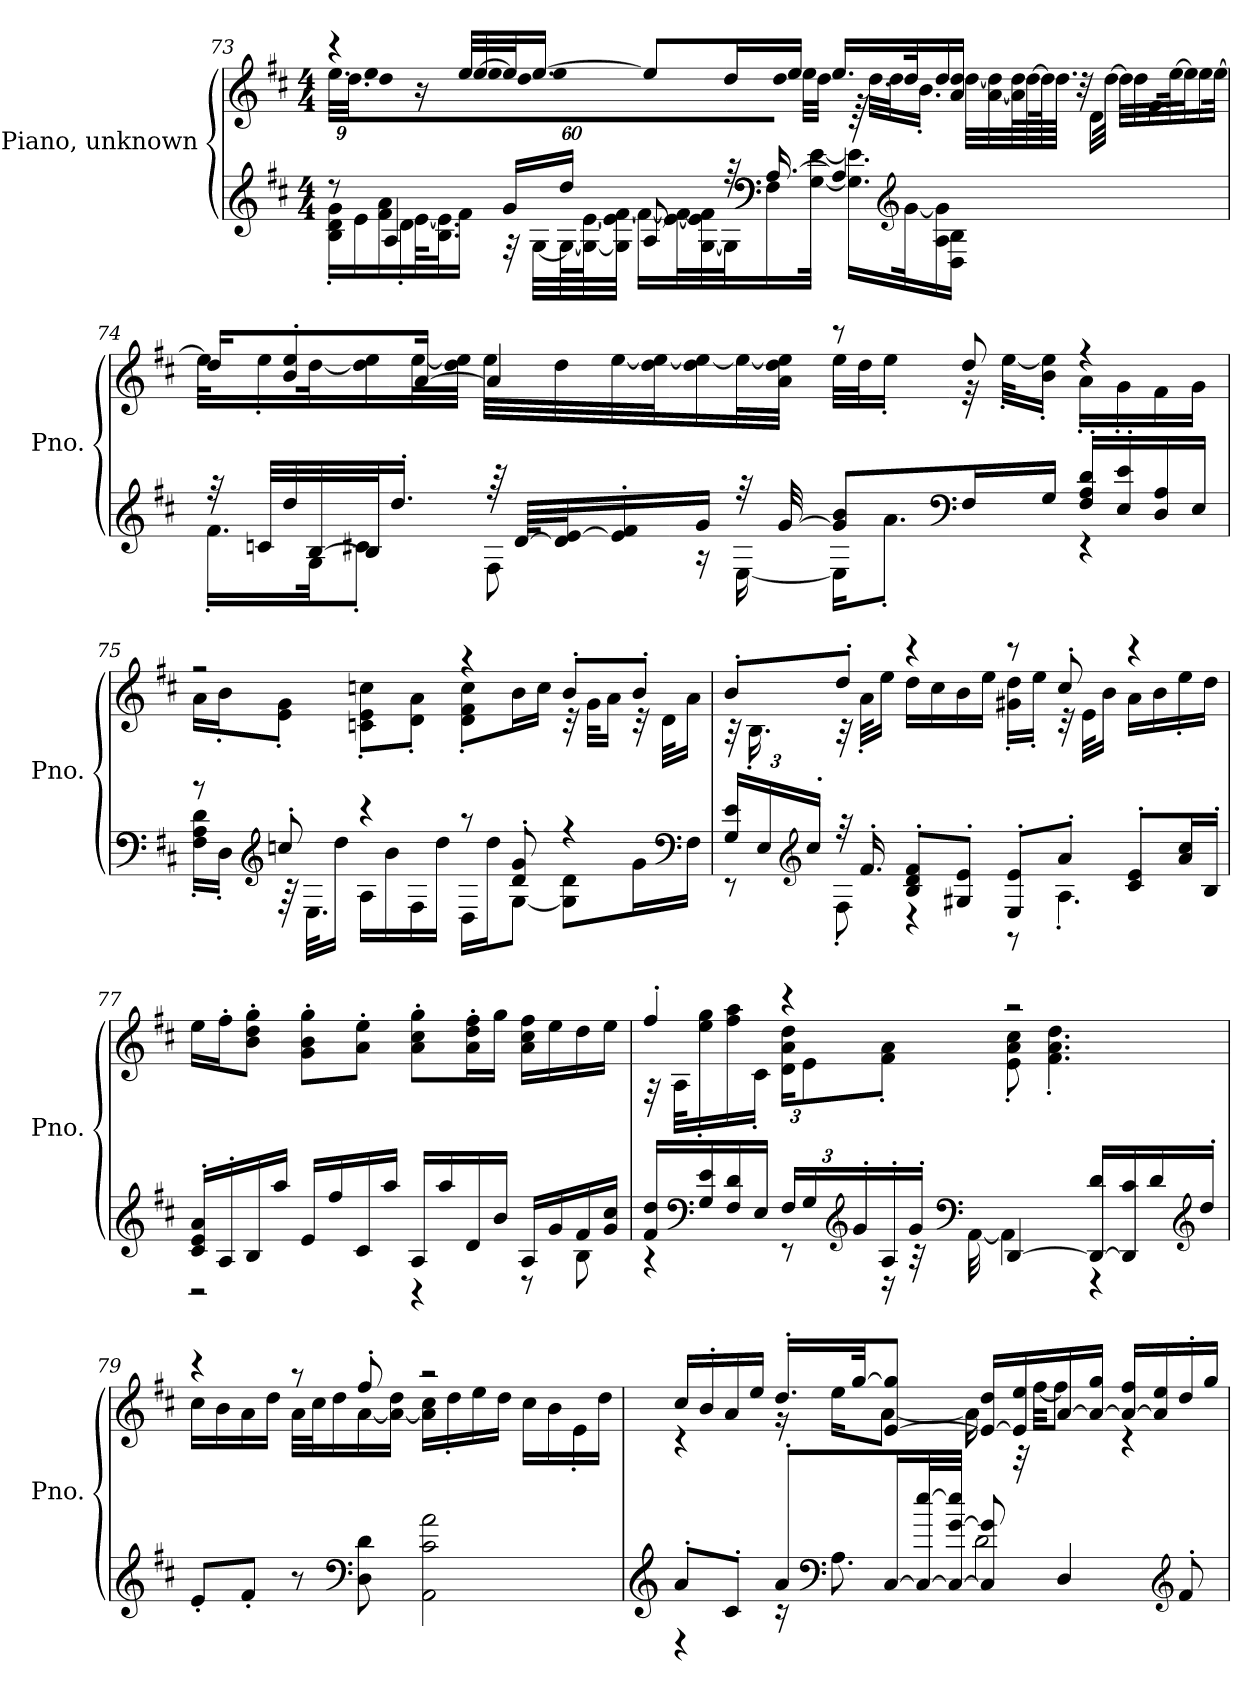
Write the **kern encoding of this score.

**kern	**kern
*part1	*part1
*staff2	*staff1
*I"Piano, unknown	*
*I'Pno.	*
!!LO:LB:g=z
*clefG2	*clefG2
*k[f#c#]	*k[f#c#]
*M4/4	*M4/4
=73	=73
*^	*^
*	*	*	*Xbrackettup
8r	16B\' 16d\' 16g\'LL	4r	36.ee\LLL
.	.	.	36.dd\
.	16e\	.	.
!	!	!	!LO:N:vis=32
.	.	.	1920%53ee\
!	!	!	!LO:N:vis=32
.	.	.	1920%53dd\
4A/	16f#\ 16a\	.	.
.	.	.	1920ryy
!	!	!	!LO:N:vis=32
.	.	.	1920%53ee\
!	!	!	!LO:N:vis=32
.	.	.	1920%53dd\
.	16d'\	.	.
!	!	!	!LO:N:vis=32
.	.	.	1920%53ee\
.	.	.	1920ryy
!	!	!	!LO:N:vis=32
.	.	.	1920%53dd\JJJ
.	[64e\KL	16r	32ee\LLL
.	32.B\ 32.e\]J	.	.
.	.	.	32dd\JJJ
.	16f#\JJ	32ee/LLL	64r
.	.	.	32.dd\LLL
.	.	[32ee/	.
16g/LL	32r	32ee/J]	32dd\J
.	[32G\LLL	[16.ee/JJ	16.b'\JJ
16dd/JJ	64G\L_	.	.
.	64G\_ [64e\J	.	.
.	32G\] 32e\] [32f#\JJJ	.	.
8A/	16f#\LL_	8ee/L]	[32dd\LLL
.	.	.	[32a\ 32dd\]
.	[32e\ 32f#\_L	.	64a\] 64dd\L
.	.	.	[64dd\
.	[32G\ 32e\] 32f#\]	.	128dd\K]
.	.	.	64.dd\JJJJ
32r	32G\J]	16dd/L	32r
*clefF4	*	*	*
[16.A/	16F#\	.	16d\LL
.	.	16ee/JJ	.
.	[32G\ [32e\JJk	.	[32dd\JJk
4A/]	16.G\] 16.e\]LL	16.ee/LL	32dd\LLL]
.	.	.	32dd\
.	.	.	32.f#\
*clefG2	*	*	*
.	[32g\K	32dd/K	.
.	.	.	[64ee\K
.	16A\ 16g\]	16dd/	32ee\J]
.	.	.	16ee\
.	16D\ 16B\JJ	16a/ 16dd/JJ	.
.	.	.	[32ee\JJk
!!LO:LB:g=z	!!
=74	=74	=74	=74
32r	16.f#'\LL	16dd/KL	32ee\KLL]
32cn/LLL	.	.	16ee'\
32dd/	.	8b/' 8ee/'	.
[32B/	32G\JK	.	[32dd\K
32B/J]	8c#X'\J	.	16dd\] 16ee\
16.dd'/JJ	.	.	.
.	.	[16a/Jk	[32ee\L
.	.	.	32dd\ 32ee\]JJJ
64r	8F#\	4a/]	32ee\LLL
[64d/KLLL	.	.	.
32d/] [32e/J	.	.	32dd\
16e/]' 16f#/'	.	.	[32ee\
.	.	.	32dd\ 32ee\_J
16g/JJ	16r	.	16dd\ 16ee\_
32r	[16E\	.	32ee\L_
[32g/	.	.	32a\ 32dd\ 32ee\]JJJ
8g/] 8b/L	16E\KL]	8r	32ee\LLL
.	.	.	32dd\J
.	8.a'\J	.	16ee'\JJ
*clefF4	*	*	*
16F#/L	.	8dd/	32r
.	.	.	[32ee'\KLL
16G/JJ	.	.	16b\' 16ee\]'JJ
16F#/' 16A/' 16d/'LL	4r	4r	16a'\LL
16E/' 16e/'	.	.	16g'\
16D/ 16A/	.	.	16f#\
16E/JJ	.	.	16g\JJ
!!LO:PB:g=z	!!
=75	=75	=75	=75
8r	16F#\' 16A\' 16d\'LL	2r	16a\LL
.	16D'\JJ	.	16b'\J
*clefG2	*	*	*
8ccn'/	64r	.	8e\' 8g\'J
.	32.E\KLL	.	.
.	16dd\JJ	.	.
4r	16A\LL	.	8cn\' 8e\' 8ccn\'L
.	16b\	.	.
.	16F#\	.	8d\' 8a\'J
.	16dd\JJ	.	.
8r	16D\LL	4r	8d\' 8f#\' 8cc\'L
.	16dd\J	.	.
8d/' 8g/'	[8G\J	.	16b\L
.	.	.	16cc\JJ
4r	8G\] 8d\L	8b'/L	32r
.	.	.	32g\KLL
.	.	.	16a\JJ
.	16g\L	8b'/J	32r
.	.	.	32d\KLL
*clefF4	*	*	*
.	16F#\JJ	.	16a\JJ
=76	=76	=76	=76
*Xbrackettup	*	*	*
24G/ 24e/LL	8r	8b'/L	32r
.	.	.	16.B'\
24E/	.	.	.
*clefG2	*	*	*
24cc#'/JJ	.	.	.
32r	8F#'\	8dd'/J	32r
16.f#'/	.	.	32a'\KLL
.	.	.	16ee\JJ
8B/' 8d/' 8f#/'L	4r	4r	16dd\LL
.	.	.	16cc#\
8G#X/' 8e/'J	.	.	16b\
.	.	.	16ee\JJ
8E/' 8e/'L	8r	8r	16g#X\' 16dd\'LL
.	.	.	16ee'\JJ
8a'/J	4.A'\	8cc#'/	32r
.	.	.	32e\KLL
.	.	.	16b\JJ
8c#/' 8e/'L	.	4r	16a\LL
.	.	.	16b\
16a/ 16cc#/L	.	.	16ee'\
16B'/JJ	.	.	16dd\JJ
*	*	*v	*v
!!LO:LB:g=z
=77	=77	=77
16c#/' 16e/' 16a/'LL	2r	16ee\LL
16A'/	.	16ff#'\J
16B/	.	8b\' 8dd\' 8gg\'J
16aa/JJ	.	.
16e/LL	.	8g\' 8b\' 8gg\'L
16ff#/	.	.
16c#/	.	8a\' 8ee\'J
16aa/JJ	.	.
16A/LL	4r	8a\' 8cc#\' 8gg\'L
16aa/	.	.
16d/	.	16a\' 16dd\' 16ff#\'L
16b/JJ	.	16gg\JJ
16A/LL	8r	16a\ 16cc#\ 16ff#\LL
16g/	.	16ee\
16f#/	8B\	16dd\
16g/ 16cc#/JJ	.	16ee\JJ
=78	=78	=78
*	*	*^
16f#/ 16dd/LL	4r	4ff#'/	32r
.	.	.	32A\KLL
*clefF4	*	*	*
16G/ 16e/	.	.	16ee\' 16gg\'
16F#/ 16d/	.	.	16ff#\ 16aa\
16E/JJ	.	.	16c#'\JJ
24F#/LL	8r	4r	24d\ 24a\ 24dd\KL
24G/	.	.	12e\
*clefG2	*	*	*
24g'/	.	.	.
16A'/	16r	.	8f#\' 8a\'J
16g'/JJ	32r	.	.
*clefF4	*	*	*
.	[32AA\	.	.
[4DD/	4AA\]	2r	8e\' 8a\' 8cc#\'
.	.	.	4.f#\' 4.a\' 4.dd\'
16DD/_ 16d/LL	4r	.	.
16DD/] 16c#/	.	.	.
16d/	.	.	.
*clefG2	*	*	*
16dd'/JJ	.	.	.
*v	*v	*	*
!!LO:LB:g=z	!!
=79	=79	=79
8e'/L	4r	16cc#\LL
.	.	16b\
8f#'/J	.	16a\
.	.	16dd\JJ
8r	8r	32a\LLL
.	.	32cc#\J
.	.	16dd\
*clefF4	*	*
8D\ 8d\	8ff#'/	[16a\
.	.	16a\_ 16dd\JJ
2AA\ 2c#\ 2a\	2r	16a\] 16cc#\LL
.	.	16dd'\
.	.	16ee\
.	.	16dd\JJ
.	.	16cc#\LL
.	.	16b\
.	.	16e'\
.	.	16dd\JJ
!!LO:LB:g=z	!!
=80	=80	=80
*clefG2	*	*
*^	*	*
8a'/L	4r	16cc#/LL	4r
.	.	16b'/	.
8c#'/J	.	16a/	.
.	.	16ee/JJ	.
8a'/L	16r	16.dd'/LL	16r
*clefF4	*	*	*
.	8.A\	.	16ee\KL
.	.	[32gg/JK	.
[16C#/L	.	[8e/ 8gg/]J	[8a\J
32C#/_ [32ee/L	.	.	.
32C#/_ [32g/ 32ee/]JJJ	.	.	.
8C#/] 8g/]	2d\	16e/_ 16dd/LL	16a\]
.	.	16e/] 16ee/	32r
.	.	.	[32ff#\KKL
4D/	.	[16a/	8ff#\J]
.	.	16a/_ 16gg/JJ	.
.	.	16a/_ 16ff#/LL	4r
.	.	16a/] 16ee/	.
*clefG2	*	*	*
8f#'/	.	16dd'/	.
.	.	16gg/JJ	.
*v	*v	*	*
*	*v	*v
=	=
*-	*-
